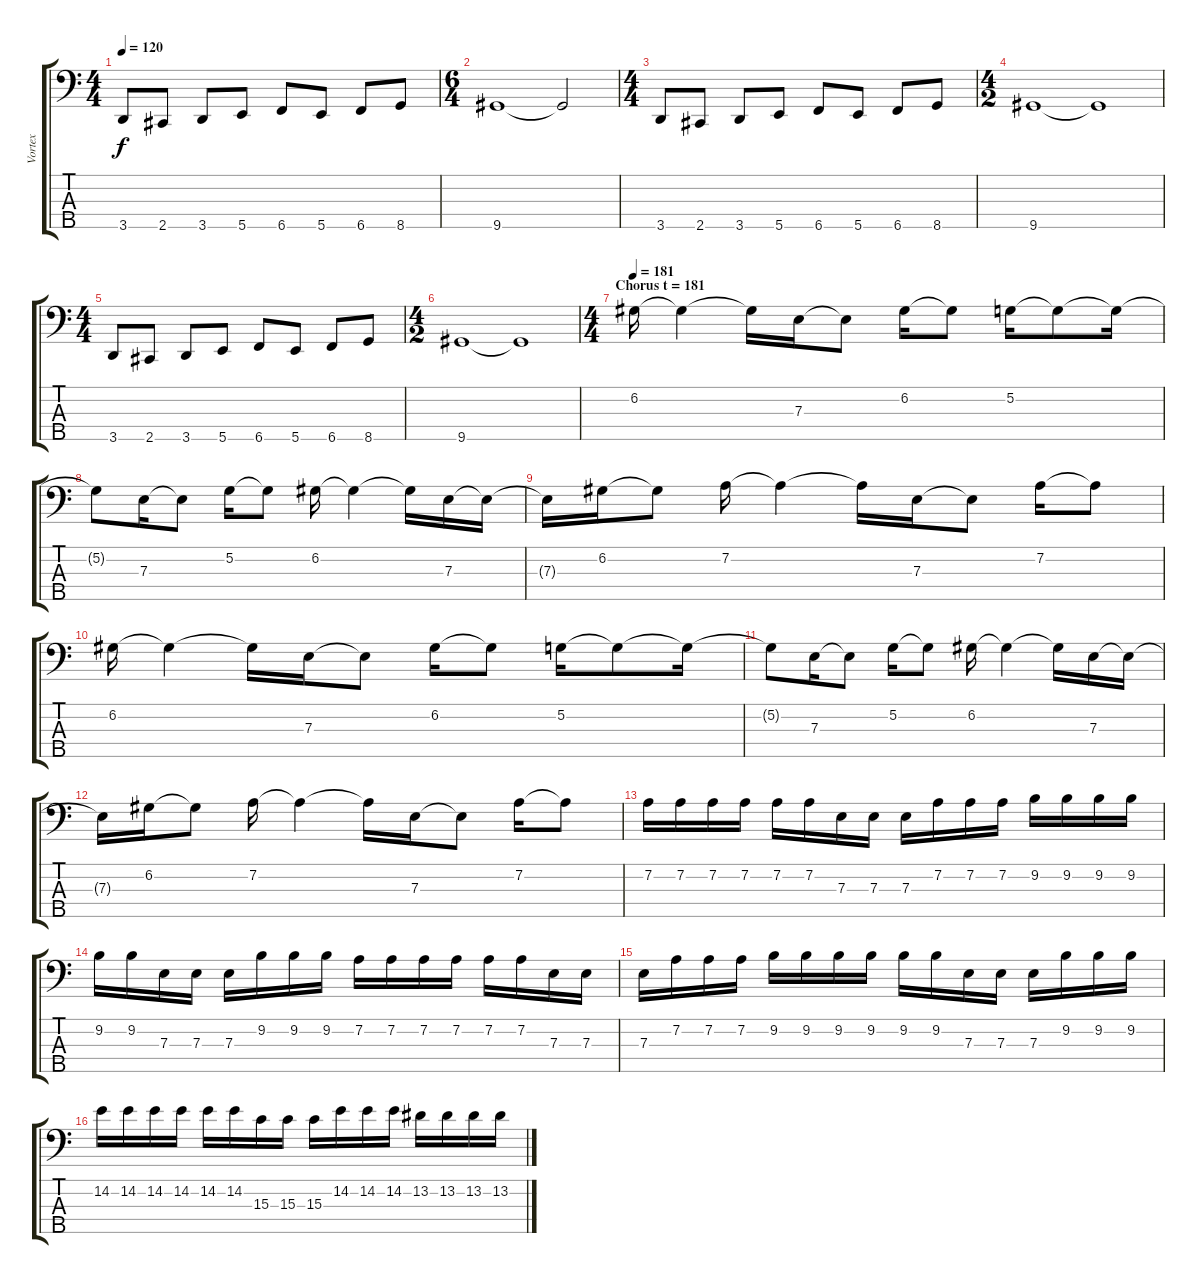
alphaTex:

\track ("Vortex" "Vortex") {instrument electricbassfinger}
\staff {score tabs}
\tuning (G2 D2 A1 E1 B0) {hide}
\ts (4 4)
\tempo 120
\clef f4
\ks c
3.5.8{dy f} 2.5.8 3.5.8 5.5.8 6.5.8 5.5.8 6.5.8 8.5.8 |
\ts (6 4)
9.5.1 9.5{t}.2 |
\ts (4 4)
3.5.8 2.5.8 3.5.8 5.5.8 6.5.8 5.5.8 6.5.8 8.5.8 |
\ts (4 2)
9.5.1 9.5{t}.1 |
\ts (4 4)
3.5.8 2.5.8 3.5.8 5.5.8 6.5.8 5.5.8 6.5.8 8.5.8 |
\ts (4 2)
9.5.1 9.5{t}.1 |
\ts (4 4)
\section ("" "Chorus t = 181")
\tempo 181
6.2.16 6.2{t}.4 6.2{t}.16 7.3.16 7.3{t}.8 6.2.16 6.2{t}.8 5.2.16 5.2{t}.8 5.2{t}.16 |
5.2{t}.8 7.3.16 7.3{t}.8 5.2.16 5.2{t}.8 6.2.16 6.2{t}.4 6.2{t}.16 7.3.16 7.3{t}.16 |
7.3{t}.16 6.2.16 6.2{t}.8 7.2.16 7.2{t}.4 7.2{t}.16 7.3.16 7.3{t}.8 7.2.16 7.2{t}.8 |
6.2.16 6.2{t}.4 6.2{t}.16 7.3.16 7.3{t}.8 6.2.16 6.2{t}.8 5.2.16 5.2{t}.8 5.2{t}.16 |
5.2{t}.8 7.3.16 7.3{t}.8 5.2.16 5.2{t}.8 6.2.16 6.2{t}.4 6.2{t}.16 7.3.16 7.3{t}.16 |
7.3{t}.16 6.2.16 6.2{t}.8 7.2.16 7.2{t}.4 7.2{t}.16 7.3.16 7.3{t}.8 7.2.16 7.2{t}.8 |
7.2.16 7.2.16 7.2.16 7.2.16 7.2.16 7.2.16 7.3.16 7.3.16 7.3.16 7.2.16 7.2.16 7.2.16 9.2.16 9.2.16 9.2.16 9.2.16 |
9.2.16 9.2.16 7.3.16 7.3.16 7.3.16 9.2.16 9.2.16 9.2.16 7.2.16 7.2.16 7.2.16 7.2.16 7.2.16 7.2.16 7.3.16 7.3.16 |
7.3.16 7.2.16 7.2.16 7.2.16 9.2.16 9.2.16 9.2.16 9.2.16 9.2.16 9.2.16 7.3.16 7.3.16 7.3.16 9.2.16 9.2.16 9.2.16 |
14.2.16 14.2.16 14.2.16 14.2.16 14.2.16 14.2.16 15.3.16 15.3.16 15.3.16 14.2.16 14.2.16 14.2.16 13.2.16 13.2.16 13.2.16 13.2.16
